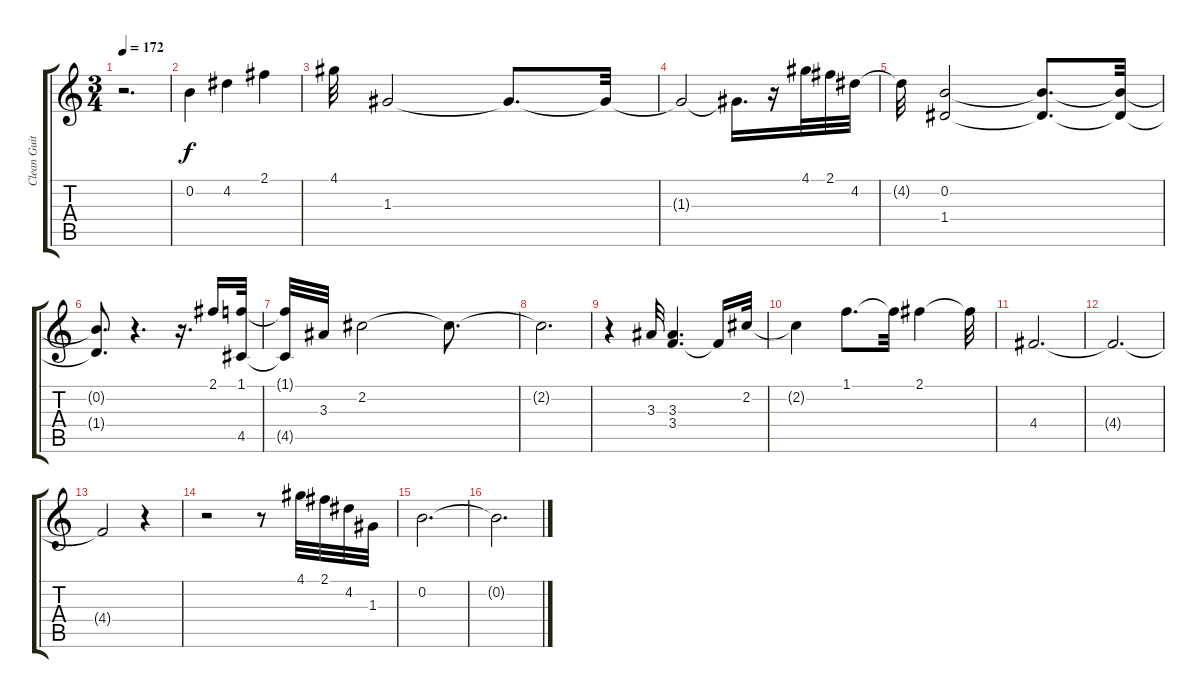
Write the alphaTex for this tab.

\track ("Clean Guitar" "Clean Guit") {instrument acousticguitarsteel}
\staff {score tabs}
\tuning (E4 B3 G3 D3 A2 E2) {hide}
\ts (3 4)
\tempo 172
\clef g2
\ks c
r.2{d dy f} |
0.2.4 4.2.4 2.1.4 |
4.1.32 1.3.2 1.3{t}.8{d} 1.3{t}.32 |
1.3{t}.2 1.3{t}.16{d} r.16 4.1.32 2.1.32 4.2.32 |
4.2{t}.32 (0.2 1.4).2 (0.2{t} 1.4{t}).8{d} (0.2{t} 1.4{t}).32 |
(0.2{t} 1.4{t}).8{d} r.4{d} r.16{d} 2.1.16 (1.1 4.5).32 |
(1.1{t} 4.5{t}).32 3.3.32 2.2.2 2.2{t}.8{d} |
2.2{t}.2{d} |
r.4 3.3.32 (3.3 3.4).4{d} 3.4{t}.16 2.2.32 |
2.2{t}.4 1.1.8{d} 1.1{t}.32 2.1.4 2.1{t}.32 |
4.4.2{d} |
4.4{t}.2{d} |
4.4{t}.2 r.4 |
r.2 r.8 4.1.32 2.1.32 4.2.32 1.3.32 |
0.2.2{d} |
0.2{t}.2{d}
